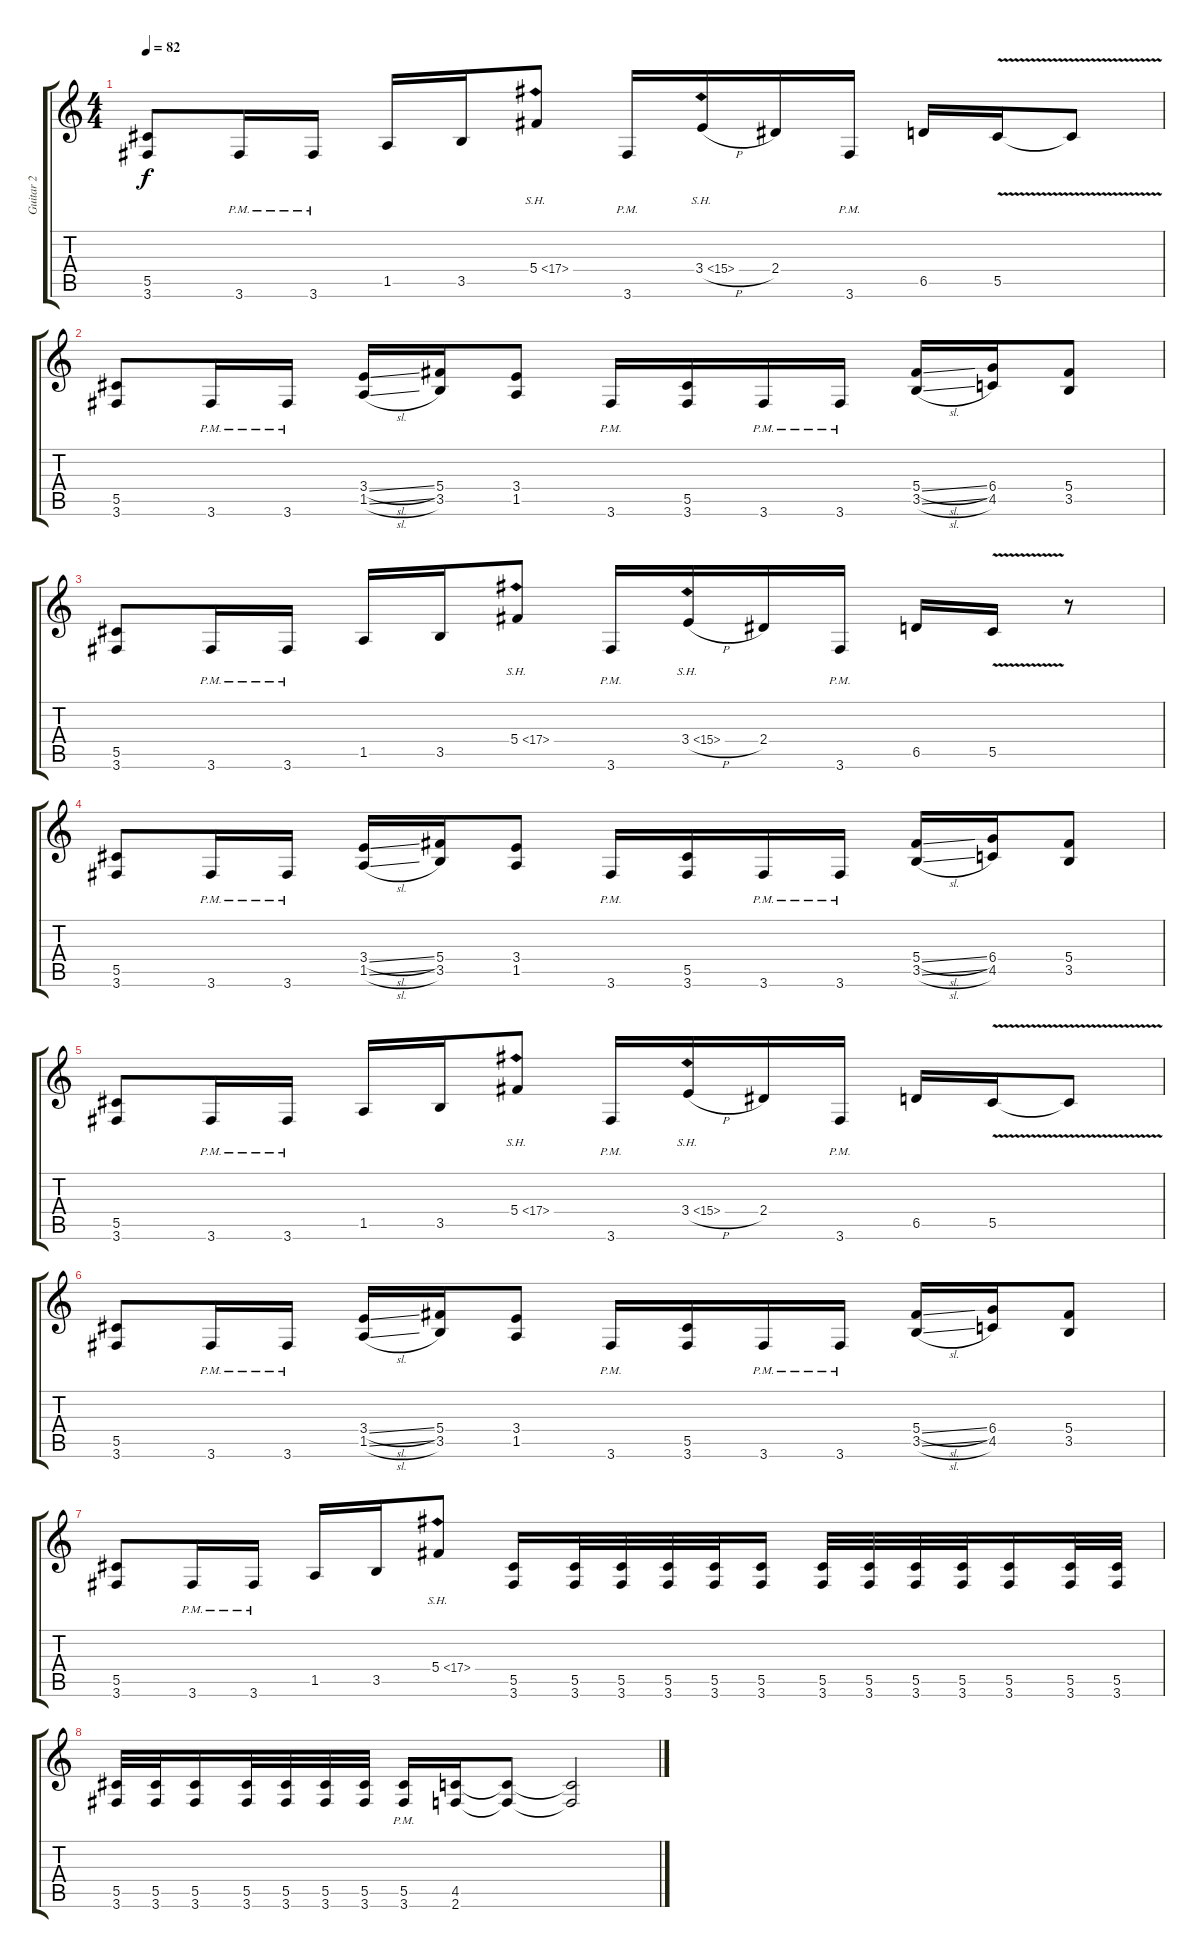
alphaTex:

\track ("Guitar 2" "Guitar 2") {instrument overdrivenguitar}
\staff {score tabs}
\tuning (Eb4 Bb3 Gb3 Db3 Ab2 Eb2) {hide}
\ts (4 4)
\tempo 82
\clef g2
\ks c
(5.5 3.6).8{dy f} 3.6{pm}.16 3.6{pm}.16 1.5.16 3.5.16 5.4{sh 12}.8 3.6{pm}.16 3.4{sh 12 h}.16 2.4.16 3.6{pm}.16 6.5.16 5.5{v}.16 5.5{t}.8 |
(5.5 3.6).8 3.6{pm}.16 3.6{pm}.16 (3.4{sl} 1.5{sl}).16 (5.4 3.5).16 (3.4 1.5).8 3.6{pm}.16 (5.5 3.6).16 3.6{pm}.16 3.6{pm}.16 (5.4{sl} 3.5{sl}).16 (6.4 4.5).16 (5.4 3.5).8 |
(5.5 3.6).8 3.6{pm}.16 3.6{pm}.16 1.5.16 3.5.16 5.4{sh 12}.8 3.6{pm}.16 3.4{sh 12 h}.16 2.4.16 3.6{pm}.16 6.5.16 5.5{v}.16 r.8 |
(5.5 3.6).8 3.6{pm}.16 3.6{pm}.16 (3.4{sl} 1.5{sl}).16 (5.4 3.5).16 (3.4 1.5).8 3.6{pm}.16 (5.5 3.6).16 3.6{pm}.16 3.6{pm}.16 (5.4{sl} 3.5{sl}).16 (6.4 4.5).16 (5.4 3.5).8 |
(5.5 3.6).8 3.6{pm}.16 3.6{pm}.16 1.5.16 3.5.16 5.4{sh 12}.8 3.6{pm}.16 3.4{sh 12 h}.16 2.4.16 3.6{pm}.16 6.5.16 5.5{v}.16 5.5{t}.8 |
(5.5 3.6).8 3.6{pm}.16 3.6{pm}.16 (3.4{sl} 1.5{sl}).16 (5.4 3.5).16 (3.4 1.5).8 3.6{pm}.16 (5.5 3.6).16 3.6{pm}.16 3.6{pm}.16 (5.4{sl} 3.5{sl}).16 (6.4 4.5).16 (5.4 3.5).8 |
(5.5 3.6).8 3.6{pm}.16 3.6{pm}.16 1.5.16 3.5.16 5.4{sh 12}.8 (5.5 3.6).16 (5.5 3.6).32 (5.5 3.6).32 (5.5 3.6).32 (5.5 3.6).32 (5.5 3.6).16 (5.5 3.6).32 (5.5 3.6).32 (5.5 3.6).32 (5.5 3.6).32 (5.5 3.6).16 (5.5 3.6).32 (5.5 3.6).32 |
(5.5 3.6).32 (5.5 3.6).32 (5.5 3.6).16 (5.5 3.6).32 (5.5 3.6).32 (5.5 3.6).32 (5.5 3.6).32 (5.5{pm} 3.6{pm}).16 (4.5 2.6).16 (4.5{t} 2.6{t}).8 (4.5{t} 2.6{t}).2
